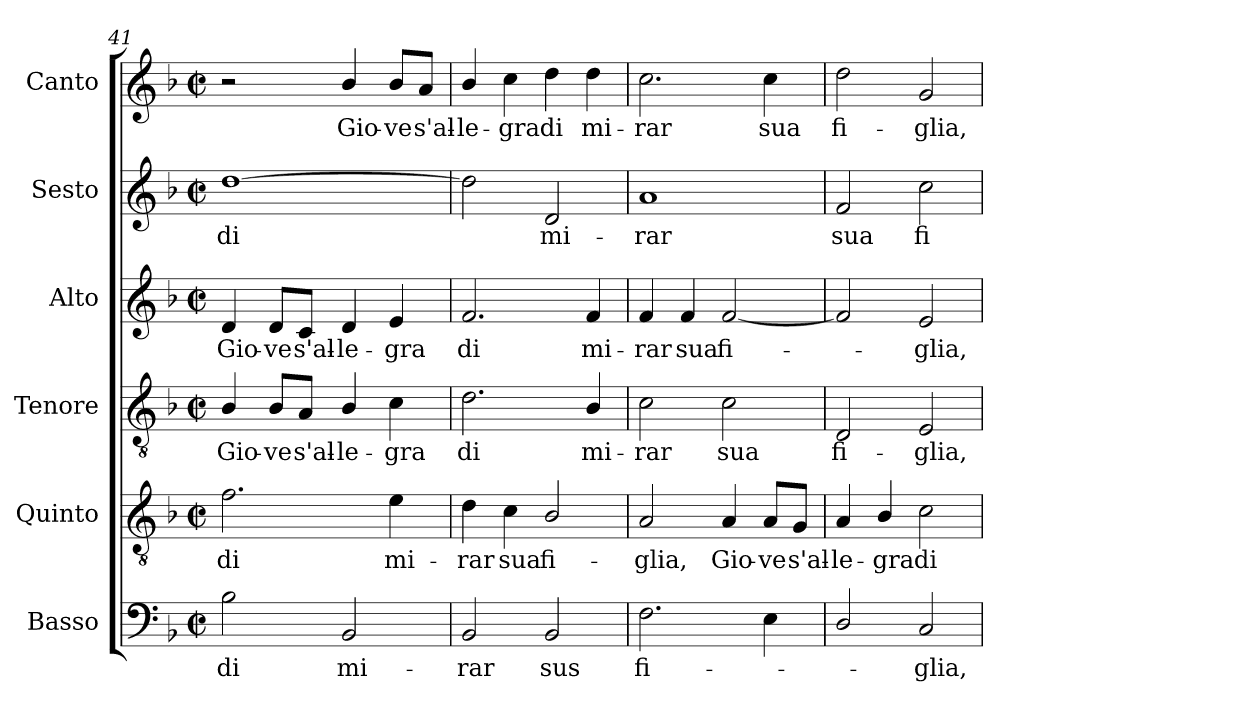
**kern	**text	**kern	**text	**kern	**text	**kern	**text	**kern	**text	**kern	**text
*part6	*part6	*part5	*part5	*part4	*part4	*part3	*part3	*part2	*part2	*part1	*part1
*staff6	*staff6	*staff5	*staff5	*staff4	*staff4	*staff3	*staff3	*staff2	*staff2	*staff1	*staff1
*I"Basso	*	*I"Quinto	*	*I"Tenore	*	*I"Alto	*	*I"Sesto	*	*I"Canto	*
*I'B.	*	*I'T.	*	*I'T.	*	*I'A.	*	*I'S.	*	*	*
*clefF4	*	*clefGv2	*	*clefGv2	*	*clefG2	*	*clefG2	*	*clefG2	*
*	*	*ITrd7c12	*	*ITrd7c12	*	*	*	*	*	*	*
*k[b-]	*	*k[b-]	*	*k[b-]	*	*k[b-]	*	*k[b-]	*	*k[b-]	*
*F:	*	*F:	*	*F:	*	*F:	*	*F:	*	*F:	*
*M2/2	*	*M2/2	*	*M2/2	*	*M2/2	*	*M2/2	*	*M2/2	*
*met(c|)	*	*met(c|)	*	*met(c|)	*	*met(c|)	*	*met(c|)	*	*met(c|)	*
=41	=41	=41	=41	=41	=41	=41	=41	=41	=41	=41	=41
!	!LO:LY:b:color=#000000	!	!	!	!	!	!	!	!	!	!
!	!	!	!LO:LY:b:color=#000000	!	!	!	!	!	!	!	!
!	!	!	!	!	!LO:LY:b:color=#000000	!	!	!	!	!	!
!	!	!	!	!	!	!	!LO:LY:b:color=#000000	!	!	!	!
!	!	!	!	!	!	!	!	!	!LO:LY:b:color=#000000	!	!
2B-i\	di	2.Fi\	di	4BB-i/	Gio-	4di/	Gio-	[1ddi	di	2r	.
!	!	!	!	!	!LO:LY:b:color=#000000	!	!	!	!	!	!
!	!	!	!	!	!	!	!LO:LY:b:color=#000000	!	!	!	!
.	.	.	.	8BB-i/L	-ve	8di/L	-ve	.	.	.	.
!	!	!	!	!	!LO:LY:b:color=#000000	!	!	!	!	!	!
!	!	!	!	!	!	!	!LO:LY:b:color=#000000	!	!	!	!
.	.	.	.	8AAi/J	s'al-	8ci/J	s'al-	.	.	.	.
!	!LO:LY:b:color=#000000	!	!	!	!	!	!	!	!	!	!
!	!	!	!	!	!LO:LY:b:color=#000000	!	!	!	!	!	!
!	!	!	!	!	!	!	!LO:LY:b:color=#000000	!	!	!	!
!	!	!	!	!	!	!	!	!	!	!	!LO:LY:b:color=#000000
2BB-i/	mi-	.	.	4BB-i/	-le-	4di/	-le-	.	.	4b-i/	Gio-
!	!	!	!LO:LY:b:color=#000000	!	!	!	!	!	!	!	!
!	!	!	!	!	!LO:LY:b:color=#000000	!	!	!	!	!	!
!	!	!	!	!	!	!	!LO:LY:b:color=#000000	!	!	!	!
!	!	!	!	!	!	!	!	!	!	!	!LO:LY:b:color=#000000
.	.	4Ei\	mi-	4Ci\	-gra	4ei/	-gra	.	.	8b-i/L	-ve
!	!	!	!	!	!	!	!	!	!	!	!LO:LY:b:color=#000000
.	.	.	.	.	.	.	.	.	.	8ai/J	s'al-
=42	=42	=42	=42	=42	=42	=42	=42	=42	=42	=42	=42
!	!LO:LY:b:color=#000000	!	!	!	!	!	!	!	!	!	!
!	!	!	!LO:LY:b:color=#000000	!	!	!	!	!	!	!	!
!	!	!	!	!	!LO:LY:b:color=#000000	!	!	!	!	!	!
!	!	!	!	!	!	!	!LO:LY:b:color=#000000	!	!	!	!
!	!	!	!	!	!	!	!	!	!	!	!LO:LY:b:color=#000000
2BB-i/	-rar	4Di\	-rar	2.Di\	di	2.fi/	di	2ddi\]	.	4b-i/	-le-
!	!	!	!LO:LY:b:color=#000000	!	!	!	!	!	!	!	!
!	!	!	!	!	!	!	!	!	!	!	!LO:LY:b:color=#000000
.	.	4Ci\	sua	.	.	.	.	.	.	4cci\	-gra
!	!LO:LY:b:color=#000000	!	!	!	!	!	!	!	!	!	!
!	!	!	!LO:LY:b:color=#000000	!	!	!	!	!	!	!	!
!	!	!	!	!	!	!	!	!	!LO:LY:b:color=#000000	!	!
!	!	!	!	!	!	!	!	!	!	!	!LO:LY:b:color=#000000
2BB-i/	sus	2BB-i/	fi-	.	.	.	.	2di/	mi-	4ddi\	di
!	!	!	!	!	!LO:LY:b:color=#000000	!	!	!	!	!	!
!	!	!	!	!	!	!	!LO:LY:b:color=#000000	!	!	!	!
!	!	!	!	!	!	!	!	!	!	!	!LO:LY:b:color=#000000
.	.	.	.	4BB-i/	mi-	4fi/	mi-	.	.	4ddi\	mi-
=43	=43	=43	=43	=43	=43	=43	=43	=43	=43	=43	=43
!	!LO:LY:b:color=#000000	!	!	!	!	!	!	!	!	!	!
!	!	!	!LO:LY:b:color=#000000	!	!	!	!	!	!	!	!
!	!	!	!	!	!LO:LY:b:color=#000000	!	!	!	!	!	!
!	!	!	!	!	!	!	!LO:LY:b:color=#000000	!	!	!	!
!	!	!	!	!	!	!	!	!	!LO:LY:b:color=#000000	!	!
!	!	!	!	!	!	!	!	!	!	!	!LO:LY:b:color=#000000
2.Fi\	fi-	2AAi/	-glia,	2Ci\	-rar	4fi/	-rar	1ai	-rar	2.cci\	-rar
!	!	!	!	!	!	!	!LO:LY:b:color=#000000	!	!	!	!
.	.	.	.	.	.	4fi/	sua	.	.	.	.
!	!	!	!LO:LY:b:color=#000000	!	!	!	!	!	!	!	!
!	!	!	!	!	!LO:LY:b:color=#000000	!	!	!	!	!	!
!	!	!	!	!	!	!	!LO:LY:b:color=#000000	!	!	!	!
.	.	4AAi/	Gio-	2Ci\	sua	[2fi/	fi-	.	.	.	.
!	!	!	!LO:LY:b:color=#000000	!	!	!	!	!	!	!	!
!	!	!	!	!	!	!	!	!	!	!	!LO:LY:b:color=#000000
4Ei\	.	8AAi/L	-ve	.	.	.	.	.	.	4cci\	sua
!	!	!	!LO:LY:b:color=#000000	!	!	!	!	!	!	!	!
.	.	8GGi/J	s'al-	.	.	.	.	.	.	.	.
!!LO:LB:g=z
=44	=44	=44	=44	=44	=44	=44	=44	=44	=44	=44	=44
!	!	!	!LO:LY:b:color=#000000	!	!	!	!	!	!	!	!
!	!	!	!	!	!LO:LY:b:color=#000000	!	!	!	!	!	!
!	!	!	!	!	!	!	!	!	!LO:LY:b:color=#000000	!	!
!	!	!	!	!	!	!	!	!	!	!	!LO:LY:b:color=#000000
2Di/	.	4AAi/	-le-	2DDi/	fi-	2fi/]	.	2fi/	sua	2ddi\	fi-
!	!	!	!LO:LY:b:color=#000000	!	!	!	!	!	!	!	!
.	.	4BB-i/	-gra	.	.	.	.	.	.	.	.
!	!LO:LY:b:color=#000000	!	!	!	!	!	!	!	!	!	!
!	!	!	!LO:LY:b:color=#000000	!	!	!	!	!	!	!	!
!	!	!	!	!	!LO:LY:b:color=#000000	!	!	!	!	!	!
!	!	!	!	!	!	!	!LO:LY:b:color=#000000	!	!	!	!
!	!	!	!	!	!	!	!	!	!LO:LY:b:color=#000000	!	!
!	!	!	!	!	!	!	!	!	!	!	!LO:LY:b:color=#000000
2Ci/	-glia,	2Ci\	di	2EEi/	-glia,	2ei/	-glia,	2cci\	fi-	2gi/	-glia,
=	=	=	=	=	=	=	=	=	=	=	=
*-	*-	*-	*-	*-	*-	*-	*-	*-	*-	*-	*-
